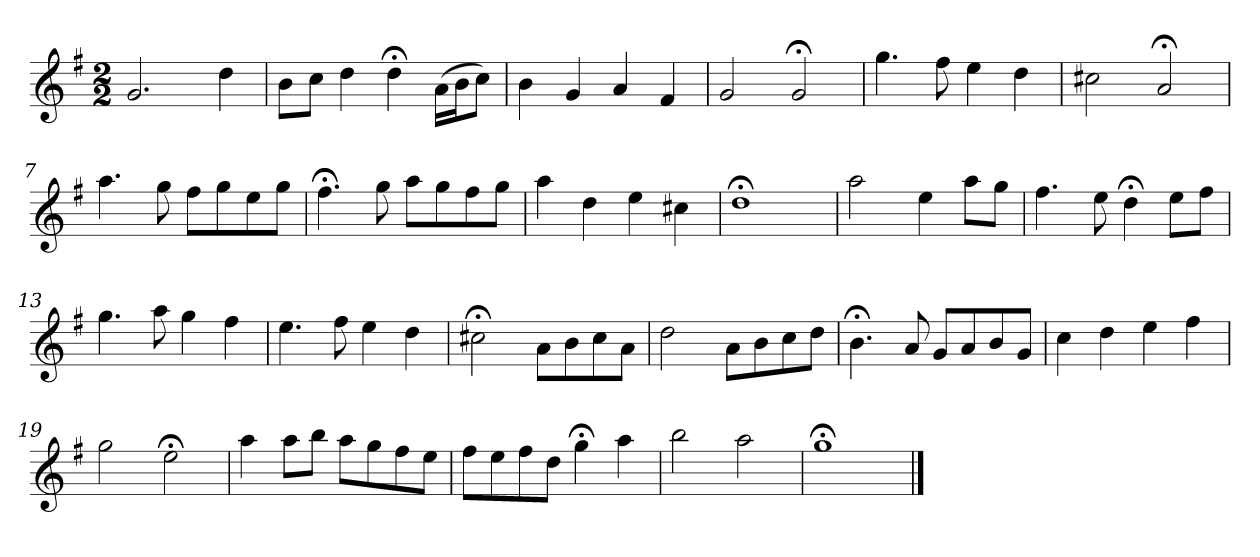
**kern
*part1
*staff1
*k[f#]
*G:
*M2/2
*MM120
=1
2.g
4dd
=2
8bL
8ccJ
4dd
4dd;<
(16aLL
16bJ
8ccJ)
=3
4b
4g
4a
4f#
=4
2g
2g;<
=5
4.gg
8ff#
4ee
4dd
=6
2cc#X
2a;<
=7
4.aa
8gg
8ff#L
8gg
8ee
8ggJ
=8
4.ff#;<
8gg
8aaL
8gg
8ff#
8ggJ
=9
4aa
4dd
4ee
4cc#X
=10
1dd;<
=11
2aa
4ee
8aaL
8ggJ
=12
4.ff#
8ee
4dd;<
8eeL
8ff#J
=13
4.gg
8aa
4gg
4ff#
=14
4.ee
8ff#
4ee
4dd
=15
2cc#X;<
8aL
8b
8cc#
8aJ
=16
2dd
8aL
8b
8cc
8ddJ
=17
4.b;<
8a
8gL
8a
8b
8gJ
=18
4cc
4dd
4ee
4ff#
=19
2gg
2ee;<
=20
4aa
8aaL
8bbJ
8aaL
8gg
8ff#
8eeJ
=21
8ff#L
8ee
8ff#
8ddJ
4gg;<
4aa
=22
2bb
2aa
=23
1gg;<
==
*-
